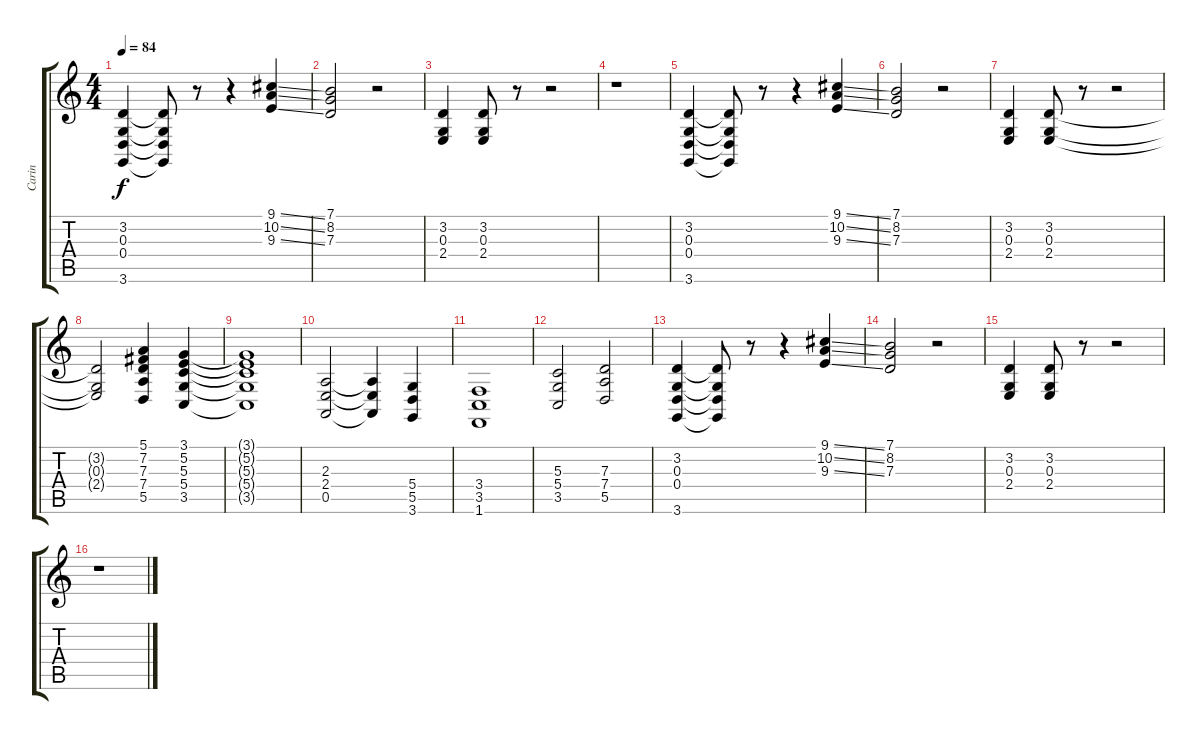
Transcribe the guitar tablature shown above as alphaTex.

\track ("Carin" "Carin") {instrument stringensemble1}
\staff {score tabs}
\tuning (E4 B3 G3 D3 A2 E2) {hide}
\ts (4 4)
\tempo 84
\clef g2
\ks c
(3.2 0.3 0.4 3.6).4{dy f} (3.2{t} 0.3{t} 0.4{t} 3.6{t}).8 r.8 r.4 (9.1{ss} 10.2{ss} 9.3{ss}).4 |
(7.1 8.2 7.3).2 r.2 |
(3.2 0.3 2.4).4 (3.2 0.3 2.4).8 r.8 r.2 |
r.1 |
(3.2 0.3 0.4 3.6).4 (3.2{t} 0.3{t} 0.4{t} 3.6{t}).8 r.8 r.4 (9.1{ss} 10.2{ss} 9.3{ss}).4 |
(7.1 8.2 7.3).2 r.2 |
(3.2 0.3 2.4).4 (3.2 0.3 2.4).8 r.8 r.2 |
(3.2{t} 0.3{t} 2.4{t}).2 (5.1 7.2 7.3 7.4 5.5).4 (3.1 5.2 5.3 5.4 3.5).4 |
(3.1{t} 5.2{t} 5.3{t} 5.4{t} 3.5{t}).1 |
(2.3 2.4 0.5).2 (2.3{t} 2.4{t} 0.5{t}).4 (5.4 5.5 3.6).4 |
(3.4 3.5 1.6).1 |
(5.3 5.4 3.5).2 (7.3 7.4 5.5).2 |
(3.2 0.3 0.4 3.6).4 (3.2{t} 0.3{t} 0.4{t} 3.6{t}).8 r.8 r.4 (9.1{ss} 10.2{ss} 9.3{ss}).4 |
(7.1 8.2 7.3).2 r.2 |
(3.2 0.3 2.4).4 (3.2 0.3 2.4).8 r.8 r.2 |
r.1
